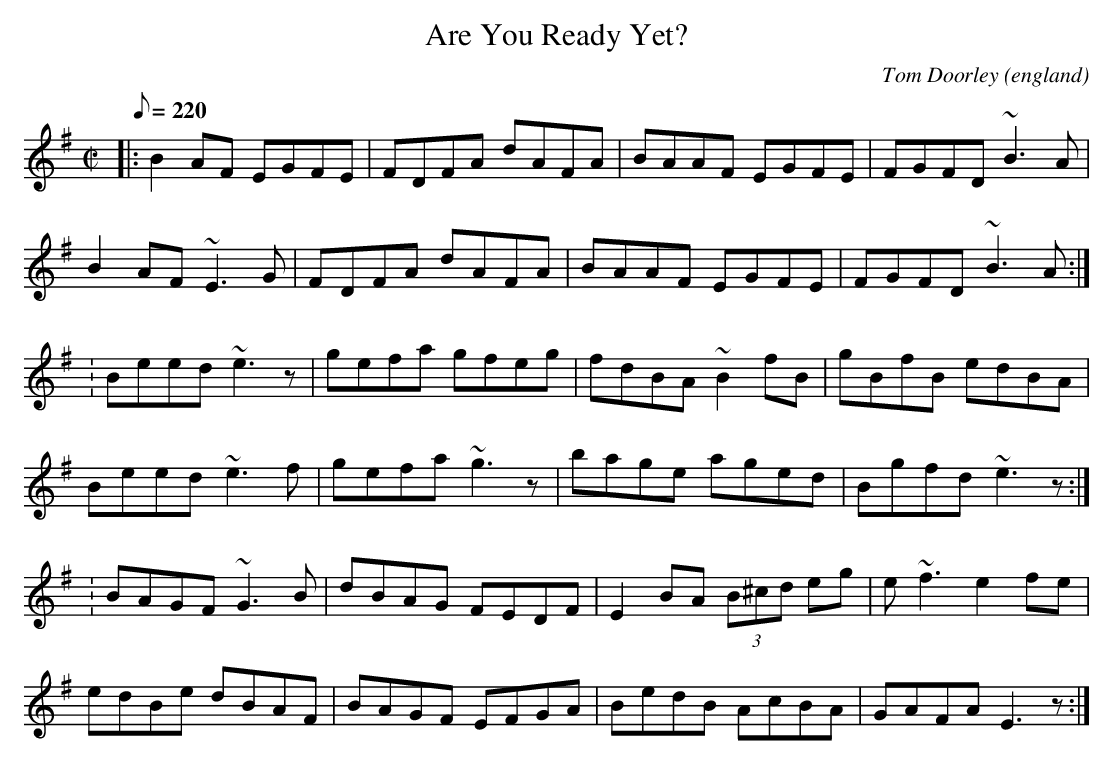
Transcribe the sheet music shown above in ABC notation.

X:1
T:Are You Ready Yet?
O:england
M:C|
L:1/8
Q:220
C:Tom Doorley
K:EMin
|:B2AF EGFE|FDFA dAFA|BAAF EGFE|FGFD ~B3A|
B2AF ~E3G|FDFA dAFA|BAAF EGFE|FGFD ~B3A:|
:Beed ~e3z|gefa gfeg|fdBA ~B2fB|gBfB edBA|
Beed ~e3f|gefa ~g3z|bage aged|Bgfd ~e3z:|
:BAGF ~G3B|dBAG FEDF|E2BA (3B^cd eg|e~f3 e2fe|
edBe dBAF|BAGF EFGA|BedB AcBA|GAFA E3z:|
